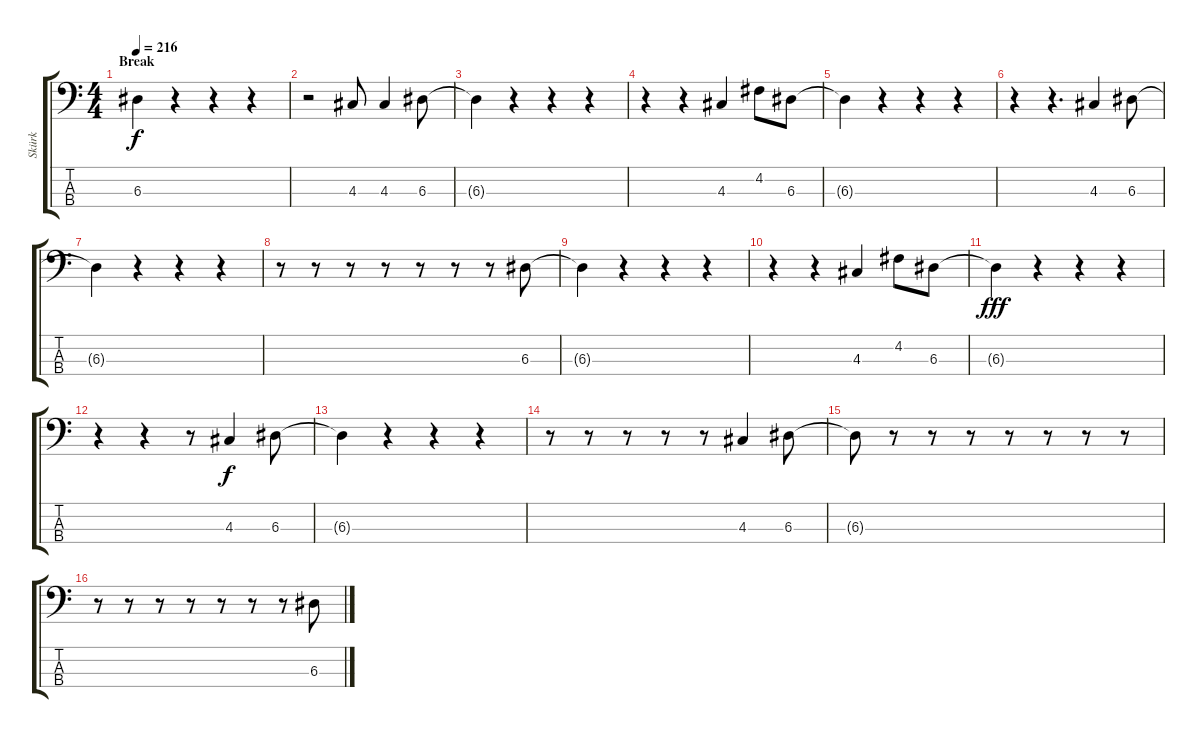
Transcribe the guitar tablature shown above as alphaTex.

\track ("Skürk" "Skürk") {instrument electricbasspick}
\staff {score tabs}
\tuning (G2 D2 A1 E1) {hide}
\ts (4 4)
\section ("" "Break")
\tempo 216
\clef f4
\ks c
6.3{t}.4{dy f} r.4 r.4 r.4 |
r.2 4.3.8 4.3.4 6.3.8 |
6.3{t}.4 r.4 r.4 r.4 |
r.4 r.4 4.3.4 4.2.8 6.3.8 |
6.3{t}.4 r.4 r.4 r.4 |
r.4 r.4{d} 4.3.4 6.3.8 |
6.3{t}.4 r.4 r.4 r.4 |
r.8 r.8 r.8 r.8 r.8 r.8 r.8 6.3.8 |
6.3{t}.4 r.4 r.4 r.4 |
r.4 r.4 4.3.4 4.2.8 6.3.8 |
6.3{t}.4{dy fff} r.4 r.4 r.4 |
r.4 r.4 r.8 4.3.4{dy f} 6.3.8 |
6.3{t}.4 r.4 r.4 r.4 |
r.8 r.8 r.8 r.8 r.8 4.3.4 6.3.8 |
6.3{t}.8 r.8 r.8 r.8 r.8 r.8 r.8 r.8 |
r.8 r.8 r.8 r.8 r.8 r.8 r.8 6.3.8
